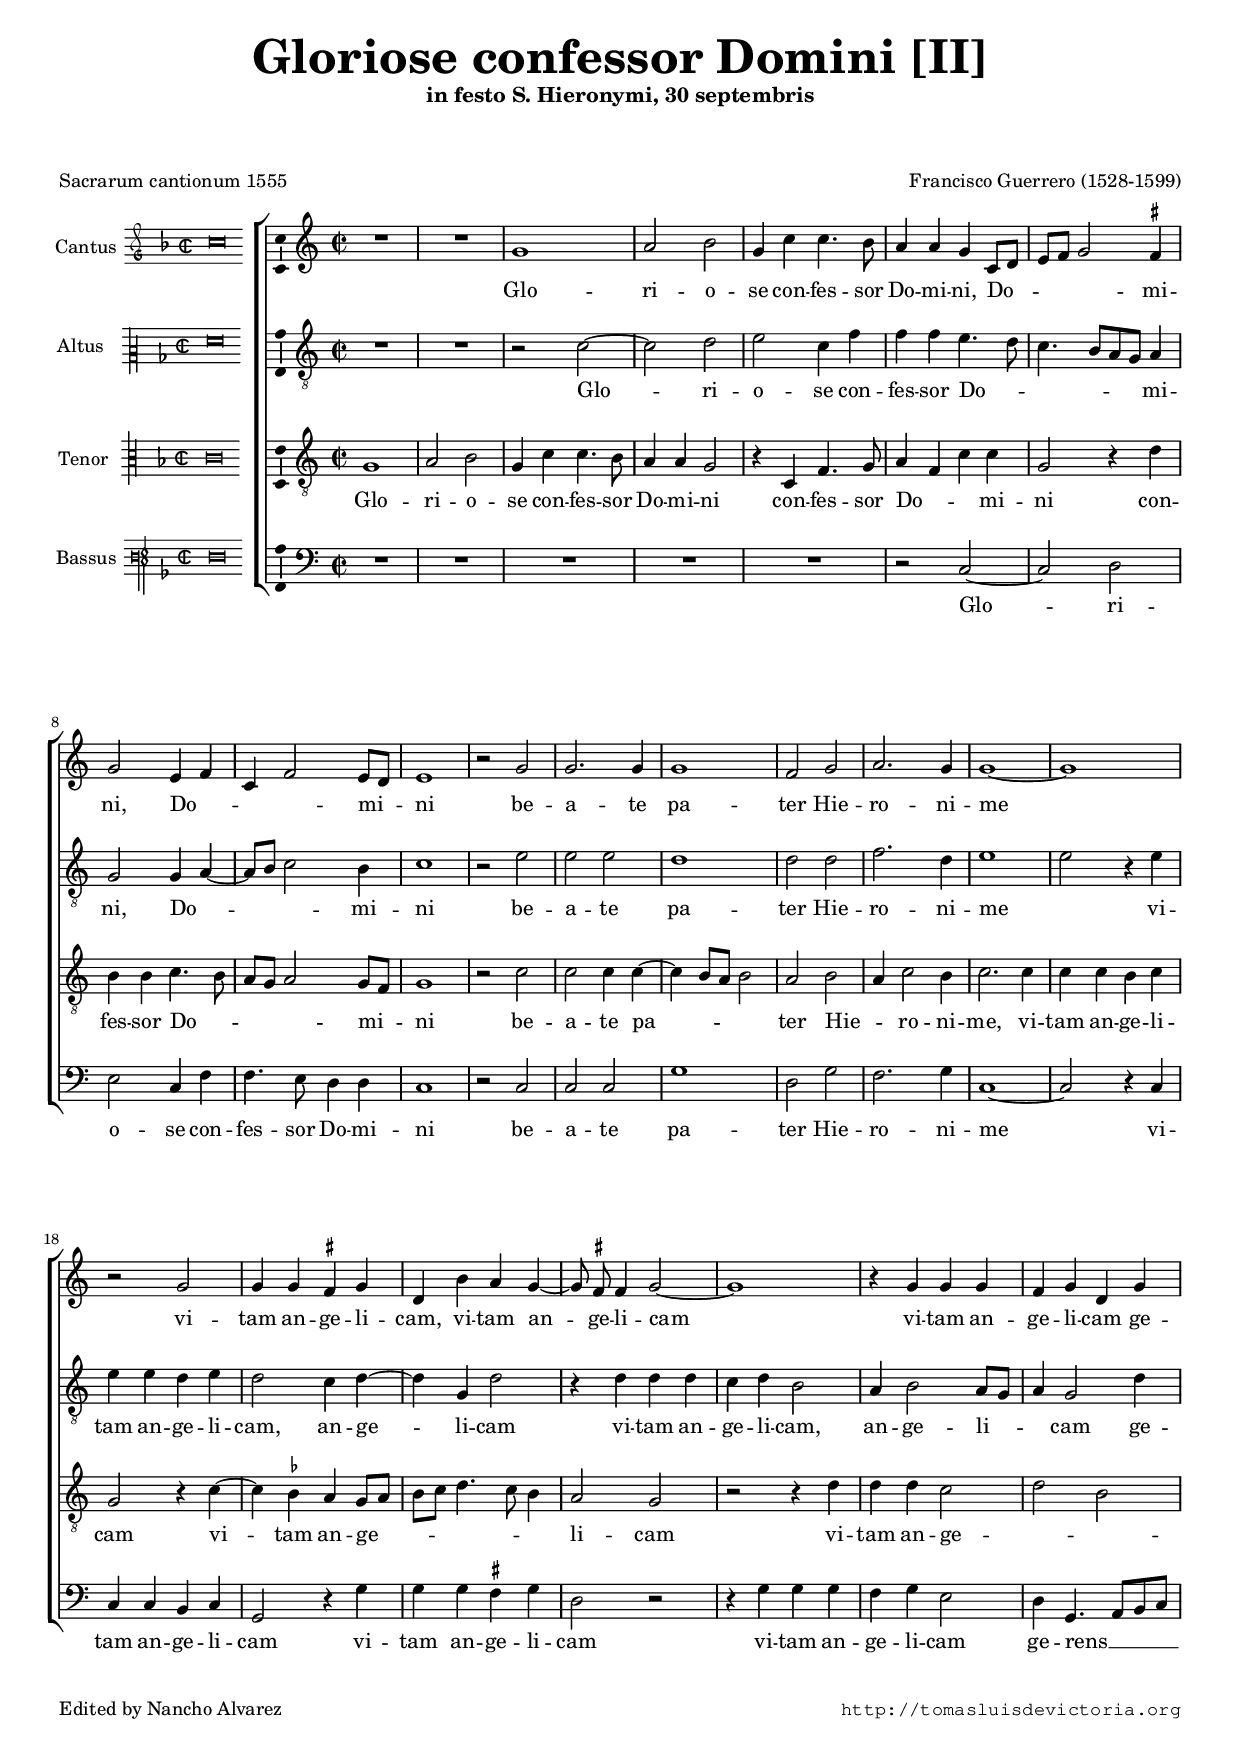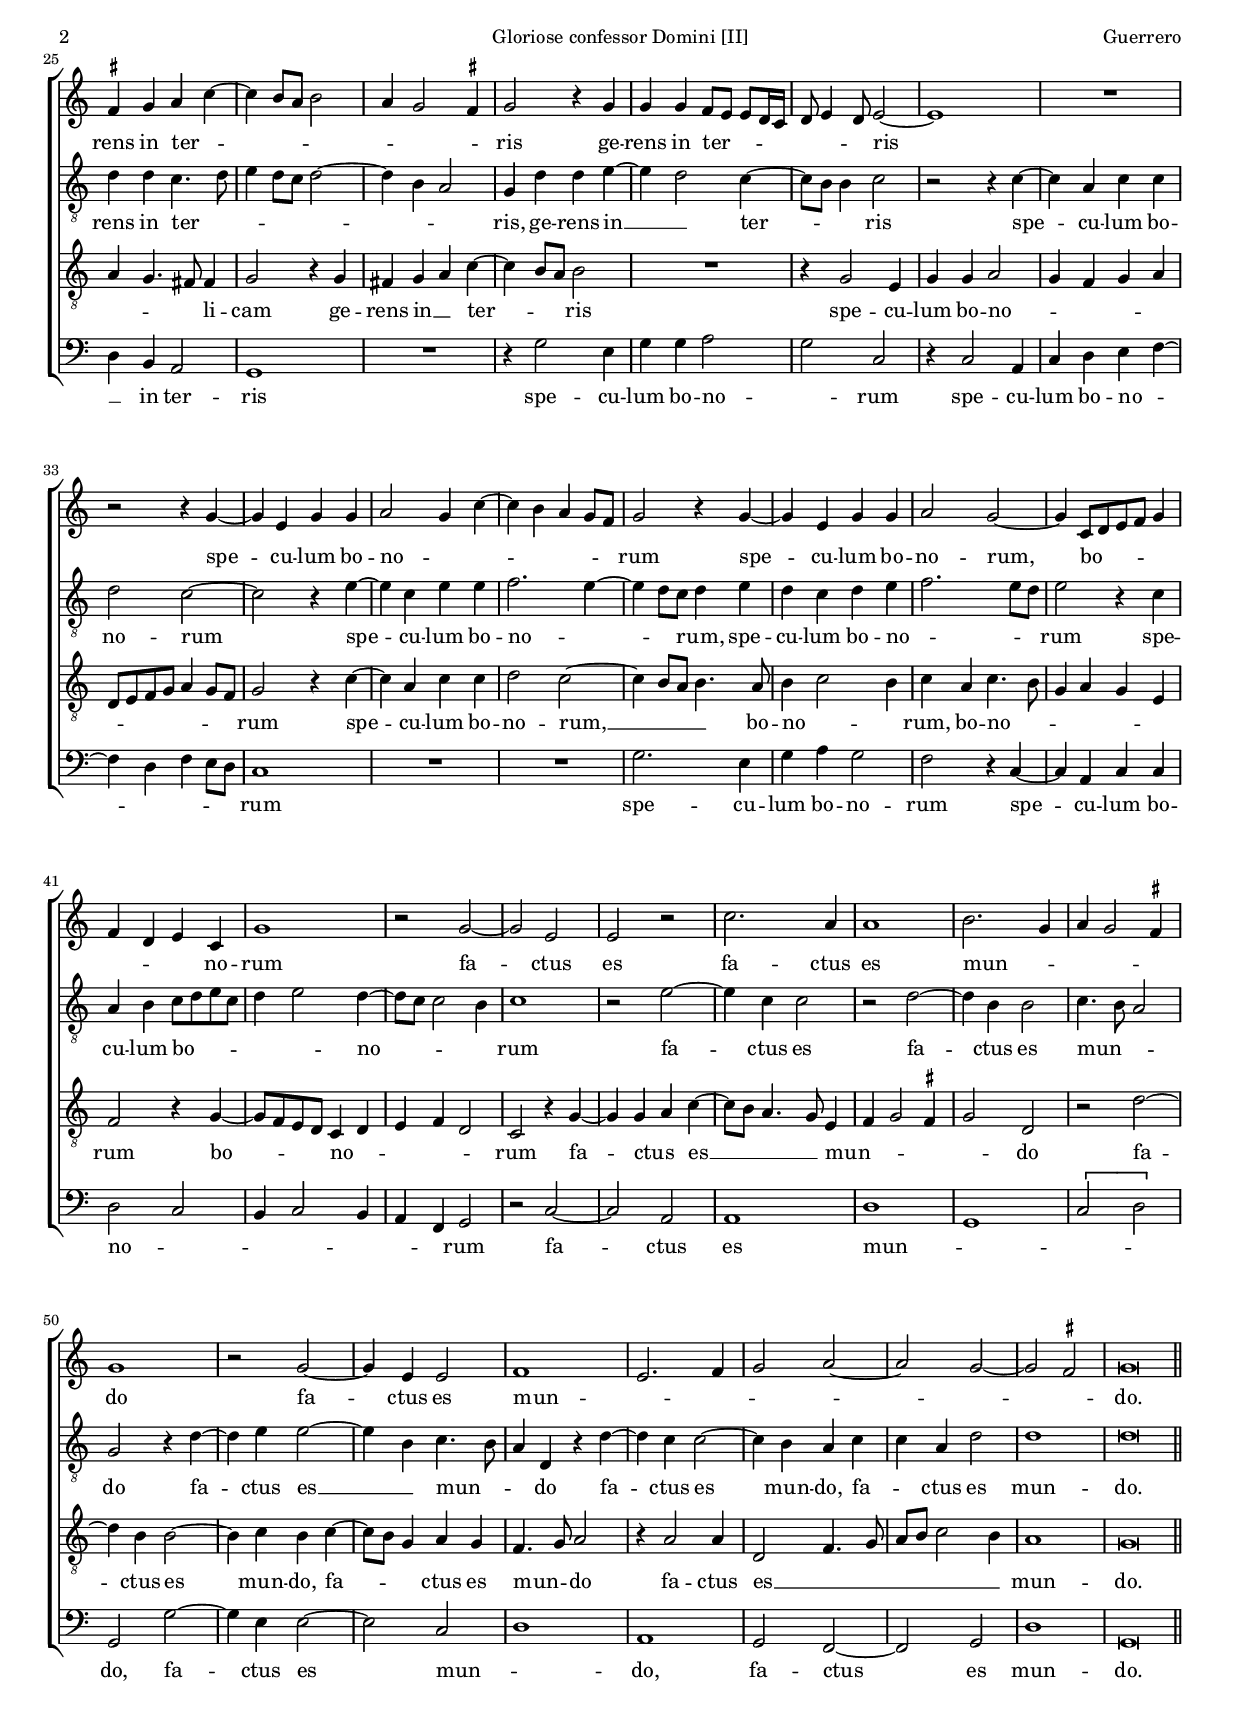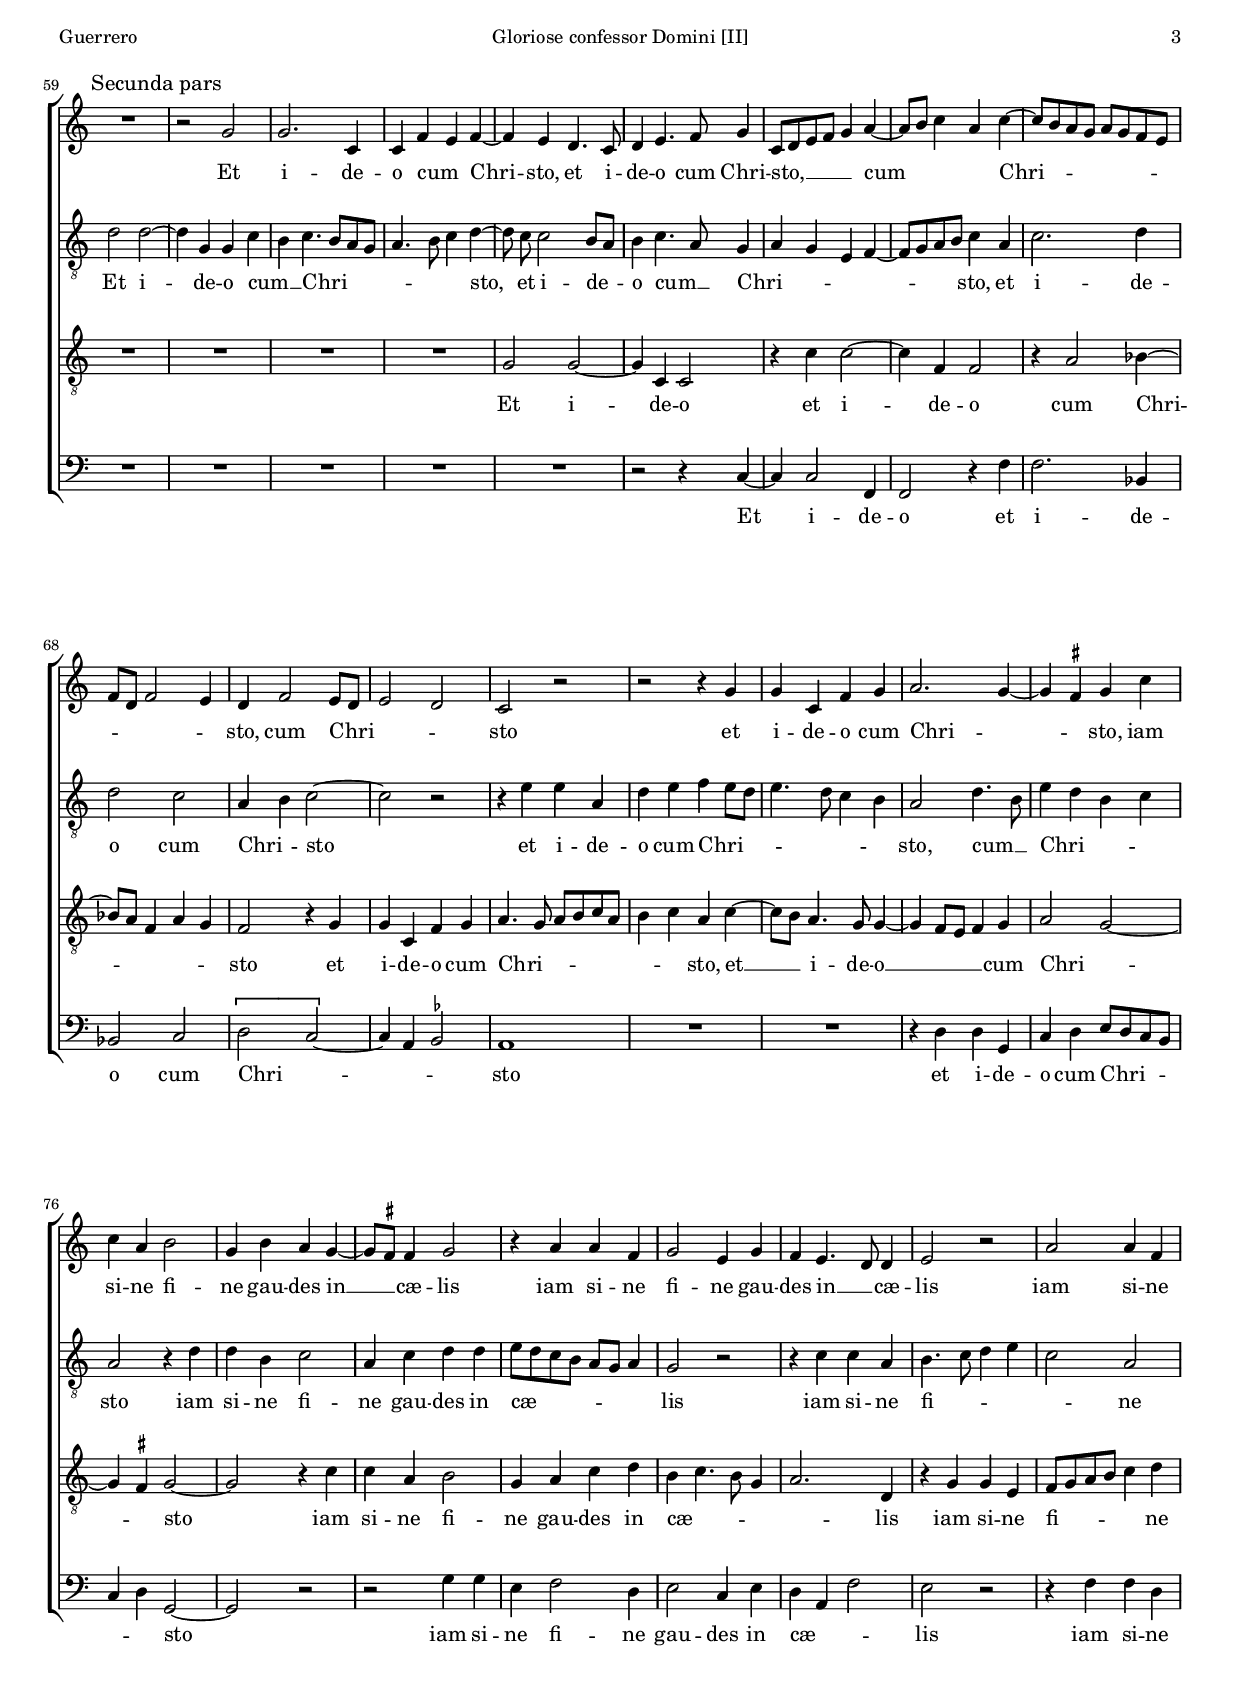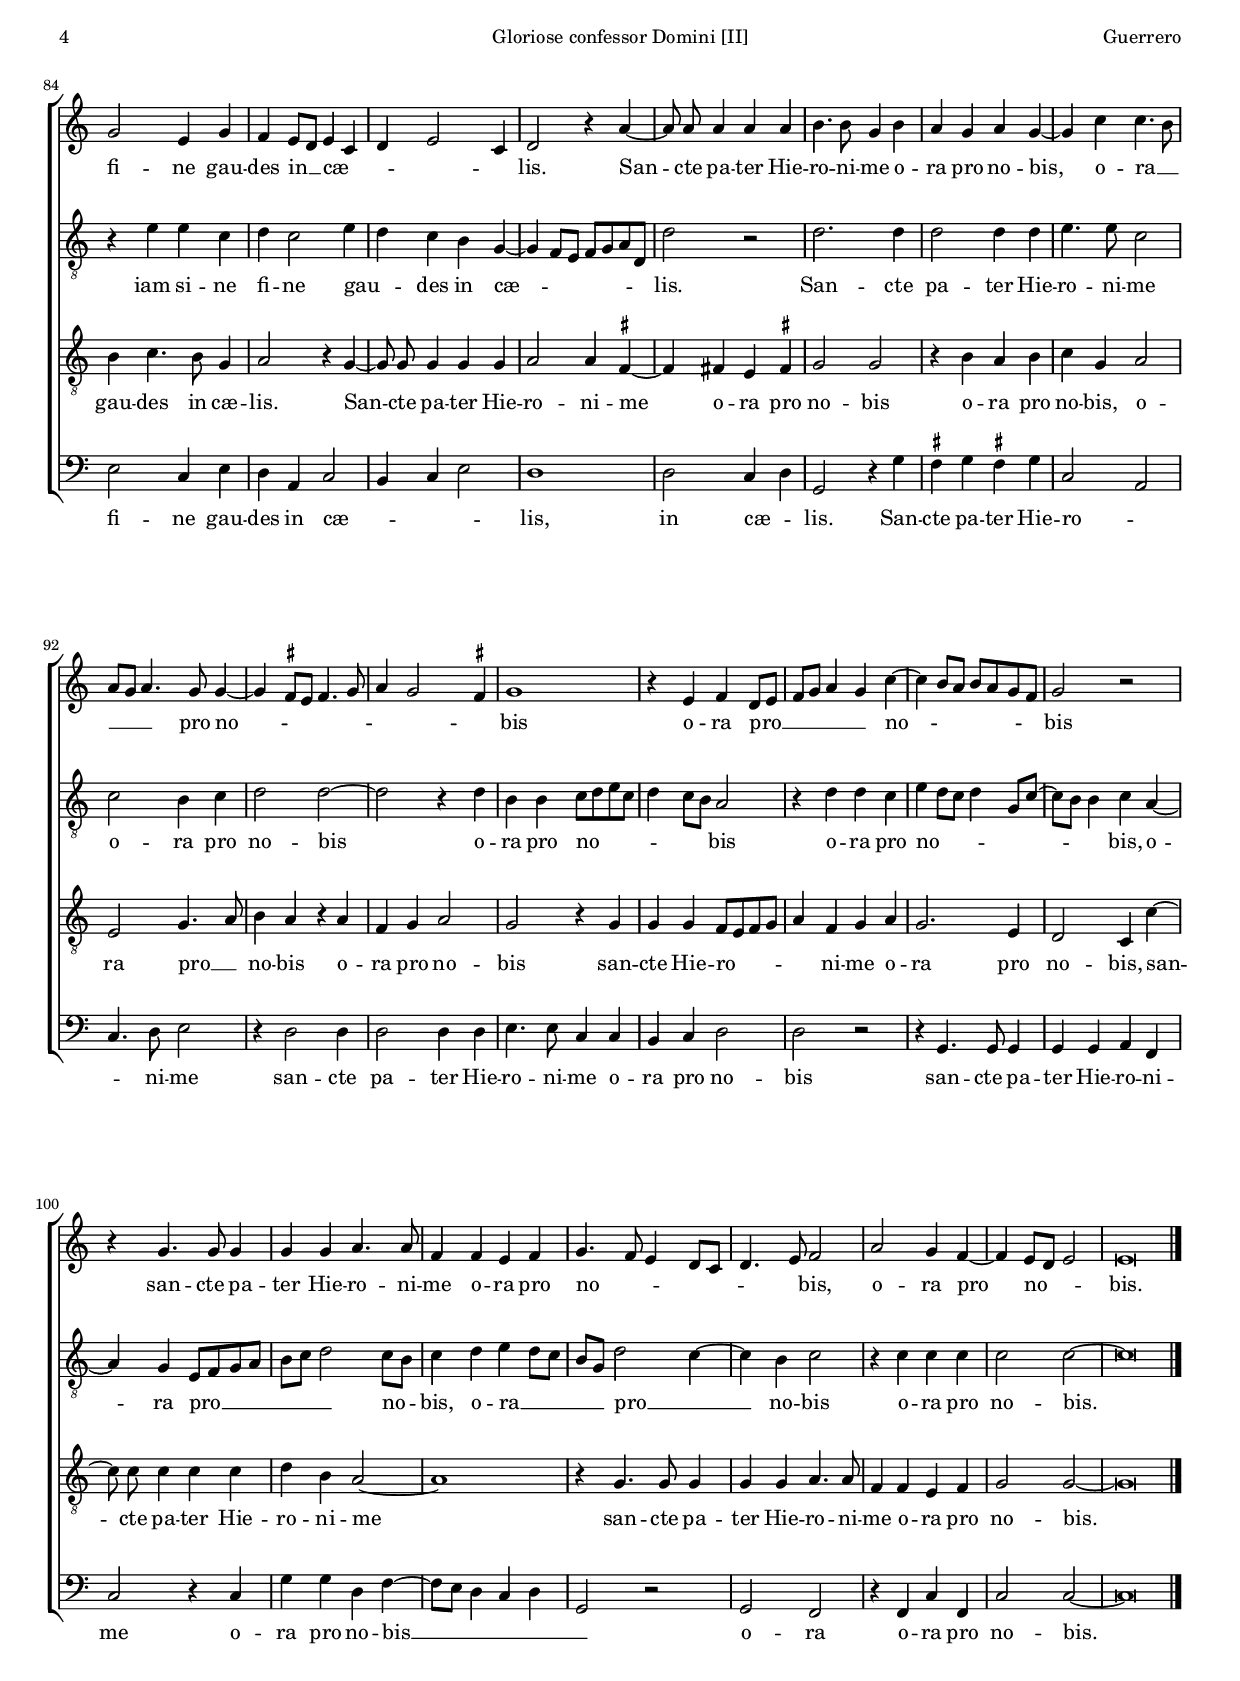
\version "2.18.0"

#(set-default-paper-size "a4")
#(set-global-staff-size 16.3)
#(ly:set-option 'point-and-click #f)
%mobile -s15.5 -i3.2

italicas=\override LyricText.font-shape = #'italic
rectas=\override LyricText.font-shape = #'upright
ss=\once \set suggestAccidentals = ##t
incipitwidth = 20
mt=#(define-music-function (parser location offset) (number?) ; move lyric text
      #{ \once \override LyricText.X-offset = -$offset #})

htitle="Gloriose confessor Domini [II]"
hcomposer="Guerrero"

\header {
	title=\markup{\fontsize #4 "Gloriose confessor Domini [II]"} %es casi igual al otro Gloriose confessor
	subtitle="in festo S. Hieronymi, 30 septembris"
	subsubtitle=\markup{\null \vspace #2 }
	composer="Francisco Guerrero (1528-1599)"
        pdfauthor=\composer
	%opus="(-)"
	poet="Sacrarum cantionum 1555"
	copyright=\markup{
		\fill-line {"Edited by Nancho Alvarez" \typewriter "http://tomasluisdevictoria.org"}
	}
%	tagline=""
}


global={\key f \major \time 2/2  \skip 1*58 \bar "||" \break
					\skip 1*49 \bar "|."
}

cantus={
	R1*4/4 |
	R1*4/4 |
	c''1 |
	d''2 e'' |
%5
	c''4 f'' f''4. e''8 |
	d''4 d'' c'' f'8 g' |
	a' bes' c''2 \ss b'4 |
	c''2 a'4 bes' |
	f' bes'2 a'8 g' |
%10
	a'1 |
	r2 c'' |
	c''2. c''4 |
	c''1 |
	bes'2 c'' |
%15
	d''2. c''4 |
	c''1 ~ |
	c'' |
	r2 c'' |
	c''4 c'' \ss b' c'' |
%20
	g' e'' d'' c'' ~ |
	c''8 \noBeam \ss b' b'4 c''2 ~ |
	c''1 |
	r4 c'' c'' c'' |
	bes' c'' g' c'' |
%25
	\ss b' c'' d'' f'' ~ |
	f'' e''8 d'' e''2 |
	d''4 c''2 \ss b'4 |
	c''2 r4 c'' |
	c'' c''  bes'8[ a']  a'[ g'16 f'] |
%30
	g'8 a'4 g'8 a'2 ~ |
	a'1 |
	R1*4/4 |
	r2 r4 c'' ~ |
	c'' a' c'' c'' |
%35
	d''2 c''4 f'' ~ |
	f'' e'' d'' c''8 bes' |
	c''2 r4 c'' ~ |
	c'' a' c'' c'' |
	d''2 c'' ~ |
%40
	c''4  f'8[ g' a' bes'] c''4 |
	bes' g' a' f' |
	c''1 |
	r2 c'' ~ |
	c'' a' |
%45
	a' r |
	f''2. d''4 |
	d''1 |
	e''2. c''4 |
	d'' c''2 \ss b'4 |
%50
	c''1 |
	r2 c'' ~ |
	c''4 a' a'2 |
	bes'1 |
	a'2. bes'4 |
%55
	c''2 d'' ~ |
	d'' c'' ~ |
	c'' \ss b' |
	c''\breve*1/2 |
	\once \override TextScript.padding = #1.5
	\once \override TextScript.X-offset = #-2
	s4*0^\markup{\large "Secunda pars"}
	R1*4/4
%60
	r2 c'' |
	c''2. f'4 |
	f' bes' a' bes' ~ |                                                       
	bes' a' g'4. f'8 |
	g'4 a'4. bes'8 c''4 |
%65
	f'8 g' a' bes' c''4 d'' ~ |
	d''8 e'' f''4 d'' f'' ~ |
	f''8 e'' d'' c'' d'' c'' bes' a' |
	bes' g' bes'2 a'4 |
	g' bes'2 a'8 g' |
%70
	a'2 g' |
	f' r |
	r r4 c'' |
	c'' f' bes' c'' |
	d''2. c''4 ~ |
%75
	c'' \ss b' c'' f'' |
	f'' d'' e''2 |
	c''4 e'' d'' c'' ~ |
	c''8 \ss b' b'4 c''2 |
	r4 d'' d'' bes' |
%80
	c''2 a'4 c'' |
	bes' a'4. g'8 g'4 |
	a'2 r |
	d'' d''4 bes' |
	c''2 a'4 c'' |
%85
	bes' a'8 g' a'4 f' |
	g' a'2 f'4 |
	g'2 r4 d'' ~ |
	\set Staff.autoBeaming = ##f
	d''8 d'' d''4 d'' d'' |
	\set Staff.autoBeaming = ##t
	e''4. e''8 c''4 e'' |
%90
	d'' c'' d'' c'' ~ |
	c'' f'' f''4. e''8 |
	d'' c'' d''4. c''8 c''4 ~ |
	c'' \ss b'8 a' b'4. c''8 | % musica ficta
	d''4 c''2 \ss b'4 |
%95
	c''1 |
	r4 a' bes' g'8 a' |
	bes' c'' d''4 c'' f'' ~ |
	f'' e''8 d'' e'' d'' c'' bes' |
	c''2 r |
%100
	r4 c''4. c''8 c''4 |
	c'' c'' d''4. d''8 |
	bes'4 bes' a' bes' |
	c''4. bes'8 a'4 g'8 f' |
	g'4. a'8 bes'2 |
%105
	d'' c''4 bes' ~ |
	bes' a'8 g' a'2 |
	a'\breve*1/2
}

altus={
	R1*4/4 |
	R1*4/4 |
	r2 f' ~ |
	f' g' |
%5
	a' f'4 bes' |
	bes' bes' a'4. g'8 |
	f'4.  e'8[ d' c'] d'4 |
	c'2 c'4 d' ~ |
	d'8 e' f'2 e'4 |
%10
	f'1 |
	r2 a' |
	a' a' |
	g'1 |
	g'2 g' |
%15
	bes'2. g'4 |
	a'1 |
	a'2 r4 a' |
	a' a' g' a' |
	g'2 f'4 g' ~ |
%20
	g' c' g'2 |
	r4 g' g' g' |
	f' g' e'2 |
	d'4 e'2 d'8 c' |
	d'4 c'2 g'4 |
%25
	g' g' f'4. g'8 |
	a'4 g'8 f' g'2 ~ |
	g'4 e' d'2 |
	c'4 g' g' a' ~ |
	a' g'2 f'4 ~ |
%30
	f'8 e' e'4 f'2 |
	r r4 f' ~ |
	f' d' f' f' |
	g'2 f' ~ |
	f' r4 a' ~ |
%35
	a' f' a' a' |
	bes'2. a'4 ~ |
	a' g'8 f' g'4 a' |
	g' f' g' a' |
	bes'2. a'8 g' |
%40
	a'2 r4 f' |
	d' e' f'8 g' a' f' |
	g'4 a'2 g'4 ~ |
	g'8 f' f'2 e'4 |
	f'1 |
%45
	r2 a' ~ |
	a'4 f' f'2 |
	r g' ~ |
	g'4 e' e'2 |
	f'4. e'8 d'2 |
%50
	c' r4 g' ~ |
	g' a' a'2 ~ |
	a'4 e' f'4. e'8 |
	d'4 g r g' ~ |
	g' f' f'2 ~ |
%55
	f'4 e' d' f' |
	f' d' g'2 |
	g'1 |
	g'\breve*1/2 |
	g'2 g' ~ |
%60
	g'4 c' c' f' |
	e' f'4. e'8 d' c' |
	d'4. e'8 f'4 g' ~ |
	\set Staff.autoBeaming = ##f
	g'8 f' f'2  e'8[ d'] |
	\set Staff.autoBeaming = ##t
	e'4 f'4. d'8 c'4 |
%65
	d' c' a bes ~ |
	bes8 c' d' e' f'4 d' |
	f'2. g'4 |
	g'2 f' |
	d'4 e' f'2 ~ |
%70
	f' r |
	r4 a' a' d' |
	g' a' bes' a'8 g' |
	a'4. g'8 f'4 e' |
	d'2 g'4. e'8 |
%75
	a'4 g' e' f' |
	d'2 r4 g' |
	g' e' f'2 |
	d'4 f' g' g' |
	a'8 g' f' e' d' c' d'4 |
%80
	c'2 r |
	r4 f' f' d' |
	e'4. f'8 g'4 a' |
	f'2 d' |
	r4 a' a' f' |
%85
	g' f'2 a'4 |
	g' f' e' c' ~ |
	c' bes8 a bes c' d' g |
	g'2 r |
	g'2. g'4 |
%90
	g'2 g'4 g' |
	a'4. a'8 f'2 |
	f' e'4 f' |
	g'2 g' ~ |
	g' r4 g' |
%95
	e' e' f'8 g' a' f' |
	g'4 f'8 e' d'2 |
	r4 g' g' f' |
	a' g'8 f' g'4 c'8 f' ~ |
	f' e' e'4 f' d' ~ |
%100
	d' c' a8 bes c' d' |
	e' f' g'2 f'8 e' |
	f'4 g' a' g'8 f' |
	e' c' g'2 f'4 ~ |
	f' e' f'2 |
%105
	r4 f' f' f' |
	f'2 f' ~ |
	f'\breve*1/2
}

tenor={
	c'1 |
	d'2 e' |
	c'4 f' f'4. e'8 |
	d'4 d' c'2 |
%5
	r4 f bes4. c'8 |
	d'4 bes f' f' |
	c'2 r4 g' |
	e' e' f'4. e'8 |
	d' c' d'2 c'8 bes |
%10
	c'1 |
	r2 f' |
	f' f'4 f' ~ |
	f' e'8 d' e'2 |
	d' e' |
%15
	d'4 f'2 e'4 |
	f'2. f'4 |
	f' f' e' f' |
	c'2 r4 f' ~ |
	f' \ss ees' d' c'8 d' |
%20
	e' f' g'4. f'8 e'4 |
	d'2 c' |
	r r4 g' |
	g' g' f'2 |
	g' e' |
%25
	d'4 c'4. b8 b4 |
	c'2 r4 c' |
	b c' d' f' ~ |
	f' e'8 d' e'2 |
	R1*4/4 |
%30
	r4 c'2 a4 |
	c' c' d'2 |
	c'4 bes c' d' |
	g8 a bes c' d'4 c'8 bes |
	c'2 r4 f' ~ |
%35
	f' d' f' f' |
	g'2 f' ~ |
	f'4 e'8 d' e'4. d'8 |
	e'4 f'2 e'4 |
	f' d' f'4. e'8 |
%40
	c'4 d' c' a |
	bes2 r4 c' ~ |
	c'8 bes a g f4 g |
	a bes g2 |
	f r4 c' ~ |
%45
	c' c' d' f' ~ |
	f'8 e' d'4. c'8 a4 |
	bes c'2 \ss b4 |
	c'2 g |
	r g' ~ |
%50
	g'4 e' e'2 ~ |
	e'4 f' e' f' ~ |
	f'8 e' c'4 d' c' |
	bes4. c'8 d'2 |
	r4 d'2 d'4 |
%55
	g2 bes4. c'8 |
	d' e' f'2 e'4 |
	d'1 |
	c'\breve*1/2 |
	R1*4/4 |
%60
	R1*4/4 |
	R1*4/4 |
	R1*4/4 |
	c'2 c' ~ |
	c'4 f f2 |
%65
	r4 f' f'2 ~ |
	f'4 bes bes2 |
	r4 d'2 ees'4 ~ |
	ees'8 d' bes4 d' c' |
	bes2 r4 c' |
%70
	c' f bes c' |
	d'4. c'8 d' e' f' d' |
	e'4 f' d' f' ~ |
	f'8 e' d'4. c'8 c'4 ~ |
	c' bes8 a bes4 c' |
%75
	d'2 c' ~ |
	c'4 \ss b c'2 ~ |
	c' r4 f' |
	f' d' e'2 |
	c'4 d' f' g' |
%80
	e' f'4. e'8 c'4 |
	d'2. g4 |
	r c' c' a |
	bes8 c' d' e' f'4 g' |
	e' f'4. e'8 c'4 |
%85
	d'2 r4 c' ~ |
	\set Staff.autoBeaming = ##f
	c'8 c' c'4 c' c' |
	\set Staff.autoBeaming = ##t
	d'2 d'4 \ss b ~ |
	b b a \ss b! |
	c'2 c' |
%90
	r4 e' d' e' |
	f' c' d'2 |
	a c'4. d'8 |
	e'4 d' r d' |
	bes c' d'2 |
%95
	c' r4 c' |
	c' c' bes8 a bes c' |
	d'4 bes c' d' |
	c'2. a4 |
	g2 f4 f' ~ |
%100
	\set Staff.autoBeaming = ##f
	f'8 f' f'4 f' f' |
	\set Staff.autoBeaming = ##t
	g' e' d'2 ~ |
	d'1 |
	r4 c'4. c'8 c'4 |
	c' c' d'4. d'8 |
%105
	bes4 bes a bes |
	c'2 c' ~ |
	c'\breve*1/2
}

bassus={
	R1*4/4 |
	R1*4/4 |
	R1*4/4 |
	R1*4/4 |
%5
	R1*4/4 |
	r2 f ~ |
	f g |
	a f4 bes |
	bes4. a8 g4 g |
%10
	f1 |
	r2 f |
	f f |
	c'1 |
	g2 c' |
%15
	bes2. c'4 |
	f1 ~ |
	f2 r4 f |
	f f e f |
	c2 r4 c' |
%20
	c' c' \ss b c' |
	g2 r |
	r4 c' c' c' |
	bes c' a2 |
	g4 c4. d8 e f |
%25
	g4 e d2 |
	c1 |
	R1*4/4 |
	r4 c'2 a4 |
	c' c' d'2 |
%30
	c' f |
	r4 f2 d4 |
	f g a bes ~ |
	bes g bes a8 g |
	f1 |
%35
	R1*4/4 |
	R1*4/4 |
	c'2. a4 |
	c' d' c'2 |
	bes r4 f ~ |
%40
	f d f f |
	g2 f |
	e4 f2 e4 |
	d bes, c2 |
	r f ~ |
%45
	f d |
	d1 |
	g |
	c |
	\[f2 g\] |
%50
	c c' ~ |
	c'4 a a2 ~ |
	a f |
	g1 |
	d |
%55
	c2 bes, ~ |
	bes, c |
	g1 |
	c\breve*1/2 |
	R1*4/4 |
%60
	R1*4/4 |
	R1*4/4 |
	R1*4/4 |
	R1*4/4 |
	r2 r4 f ~ |
%65
	f f2 bes,4 |
	bes,2 r4 bes |
	bes2. ees4 |
	ees2 f |
	\[g f ~ \] |
%70
	f4 d \ss ees2 |
	d1 |
	R1*4/4 |
	R1*4/4 |
	r4 g g c |
%75
	f g a8 g f e |
	f4 g c2 ~ |
	c r |
	r c'4 c' |
	a bes2 g4 |
%80
	a2 f4 a |
	g d bes2 |
	a r |
	r4 bes bes g |
	a2 f4 a |
%85
	g d f2 |
	e4 f a2 |
	g1 |
	g2 f4 g |
	c2 r4 c' |
%90
	\ss b c' \ss b! c' |
	f2 d |
	f4. g8 a2 |
	r4 g2 g4 |
	g2 g4 g |
%95
	a4. a8 f4 f |
	e f g2 |
	g r |
	r4 c4. c8 c4 |
	c c d bes, |
%100
	f2 r4 f |
	c' c' g bes ~ |
	bes8 a g4 f g |
	c2 r |
	c bes, |
%105
	r4 bes, f bes, |
	f2 f ~ |
	f\breve*1/2
}

textocantus=\lyricmode{
Glo -- ri -- o -- se con -- fes -- sor Do -- mi -- ni,
Do -- _ _ _ _ mi -- ni,
Do -- _ _ _ mi -- _ ni
be -- a -- te pa -- ter Hie -- ro -- ni -- me _
vi -- tam an -- ge -- li -- cam,
vi -- tam an -- _ ge -- li -- cam _
vi -- tam an -- ge -- li -- cam ge -- rens in ter -- _ _ _ _ _ _ _ _ ris
ge -- rens in ter -- _ _ _ _ _ _ _ ris _
spe -- _ cu -- lum bo -- no -- _ _ _ _ _ _ _ rum
spe -- _ cu -- lum bo -- no -- rum, _
bo -- _ _ _ _ _ _ _ no -- rum
fa -- _ ctus es
fa -- ctus es mun -- _ _ _ _ do
fa -- _ ctus es mun -- _ _ _ _ _ _ _ _ do.
Et i -- de -- o cum _ Chri -- _ sto,
et i -- de -- o cum Chri -- sto, __ _ _ _ _ 
cum _ _ _ _ Chri -- _ _ _ _ _ _ _ _ _ _ _ _ sto,
cum Chri -- _ _ _ sto
et i -- de -- o cum Chri -- _ _ _ sto,
iam si -- ne fi -- ne gau -- des in __ _ _ cæ -- lis
iam si -- ne fi -- ne gau -- des in __ _ cæ -- lis
iam si -- ne fi -- ne gau -- des in __ _ cæ -- _ _ _ _ lis.
San -- _ cte pa -- ter Hie -- ro -- ni -- me o -- ra pro no -- bis, _ 
o -- ra __ _ _ _ _ pro no -- _ _ _ _ _ _ _ _ bis
o -- ra pro __ _ _ _ _ _ no -- _ _ _ _ _ _ _ bis
san -- \mt #1.5 cte \mt #0.2 pa -- ter Hie -- ro -- ni -- me o -- ra pro no -- _ _ _ _ _ _ bis,
o -- ra pro _ no -- _ _ bis.
}

textoaltus=\lyricmode{
Glo -- _ ri -- o -- se con -- fes -- sor Do -- _ _ _ _ _ mi -- ni,
Do -- _ _ _ _ mi -- ni
be -- a -- te pa -- ter Hie -- ro -- ni -- me _
vi -- tam an -- ge -- li -- cam,
an -- ge -- _ li -- cam
vi -- tam an -- ge -- li -- cam,
an -- ge -- li -- _ _ cam ge -- rens in ter -- _ _ _ _ _ _ _ _ ris,
ge -- rens in __ _ _ ter -- _ _ _ ris
spe -- _ cu -- lum bo -- no -- rum _
spe -- _ cu -- lum bo -- no -- _ _ _ _ rum,
spe -- cu -- lum bo -- no -- _ _ _ rum
spe -- cu -- lum bo -- _ _ _ _ _ no -- _ _ _ _ rum
fa -- _ ctus es
fa -- _ ctus es mun -- _ _ do
fa -- _ ctus es __ _ _ mun -- _ _ do
fa -- _ ctus es _ mun -- do,
fa -- _ ctus es mun -- do.
Et i -- _ de -- o cum __ _ Chri -- _ _ _ _ _ _ sto, _
et i -- de -- _ o cum __ _ Chri -- _ _ _ _ _ _ _ _ sto,
et i -- de -- o cum Chri -- _ sto _
et i -- de -- o cum Chri -- _ _ _ _ _ _ sto,
cum __ _ Chri -- _ _ _ sto
iam si -- ne fi -- ne gau -- des in cæ -- _ _ _ _ _ _ lis
iam si -- ne fi -- _ _ _ _ ne
iam si -- ne fi -- ne gau -- _ des in cæ -- _ _ _ _ _ _ _ lis.
San -- cte pa -- ter Hie -- ro -- ni -- me
o -- ra pro no -- bis _
o -- ra pro no -- _ _ _ _ _ _ bis
o -- ra pro no -- _ _ _ _ _ _ _ _ bis,
o -- _ ra pro __ _ _ _ _ _ _ no -- _ bis,
o -- ra __ _ _ _ _ pro __ _ _ no -- bis
o -- ra pro no -- bis. _
}

textotenor=\lyricmode{
Glo -- ri -- o -- se con -- fes -- sor Do -- mi -- ni
con -- fes -- sor Do -- _ _ mi -- ni
con -- fes -- sor Do -- _ _ _ _ mi -- _ ni
be -- a -- te pa -- _ _ _ _ ter Hie -- _ ro -- ni -- me,
vi -- tam an -- ge -- li -- cam
vi -- _ tam an -- ge -- _ _ _ _ _ _ li -- cam
vi -- tam an -- ge -- _ _ _ _ _ li -- cam
ge -- rens in __ _ ter -- _ _ _ ris
spe -- cu -- lum bo -- no -- _ _ _ _ _ _ _ _ _ _ _ rum
spe -- _ cu -- lum bo -- no -- rum, __ _ _ _ _ 
bo -- no -- _ _ rum,
bo -- no -- _ _ _ _ _ rum
bo -- _ _ _ _ no -- _ _ _ _ rum
fa -- _ ctus _ es __ _ _ _ _ mun -- _ _ _ _ do
fa -- _ ctus es _ mun -- do,
fa -- _ _ _ ctus es mun -- _ do
fa -- ctus es __ _ _ _ _ _ _ mun -- do.
Et i -- _ de -- o
et i -- _ de -- o
cum Chri -- _ _ _ _ _ sto
et i -- de -- o cum Chri -- _ _ _ _ _ _ _ sto,
et __ _ _ i -- de -- o __ _ _ _ _ cum Chri -- _ _ _ sto _
iam si -- ne fi -- ne gau -- des in cæ -- _ _ _ _ lis
iam si -- ne fi -- _ _ _ _ ne gau -- des in cæ -- lis.
San -- _ cte pa -- ter Hie -- ro -- ni -- me _ o -- ra pro no -- bis
o -- ra pro no -- bis,
o -- ra pro __ _ no -- bis
o -- ra pro no -- bis
san -- cte Hie -- ro -- _ _ _ _ ni -- me o -- ra pro no -- bis,
san -- _ cte pa -- ter Hie -- ro -- ni -- me _
san -- cte pa -- ter Hie -- ro -- ni -- me o -- ra pro no -- bis. _
}

textobassus=\lyricmode{
Glo -- _ ri -- o -- se con -- fes -- sor Do -- mi -- ni
be -- a -- te pa -- ter Hie -- ro -- ni -- me _
vi -- tam an -- ge -- li -- cam
vi -- tam an -- ge -- li -- cam
vi -- tam an -- ge -- li -- cam
ge -- rens __ _ _ _ _ in ter -- ris
spe -- cu -- lum bo -- no -- _ rum
spe -- cu -- lum bo -- no -- _ _ _ _ _ _ rum
spe -- cu -- lum bo -- no -- rum
spe -- _ cu -- lum bo -- no -- _ _ _ _ _ _ rum
fa -- _ ctus es mun -- _ _ _ do,
fa -- _ ctus es _ mun -- _ do,
fa -- ctus _ es mun -- do.
Et _ i -- de -- o
et i -- de -- o cum Chri -- _ _ _ _ sto
et i -- de -- o cum Chri -- _ _ _ _ _ sto _
iam si -- ne fi -- ne gau -- des in cæ -- _ _ lis
iam si -- ne fi -- ne gau -- des in cæ -- _ _ _ lis,
in cæ -- _ lis.
San -- cte pa -- ter Hie -- ro -- _ _ ni -- me
san -- cte pa -- ter Hie -- ro -- ni -- me
o -- ra pro no -- bis
san -- \mt #1.5 cte \mt #0.2 pa -- ter Hie -- ro -- ni -- me
o -- ra pro no -- bis __ _ _ _ _ _ _ 
o -- ra
o -- ra pro no -- bis. _
}

incipitcantus=\markup{
	\score{
		{ 
		\set Staff.instrumentName="Cantus "
		\override NoteHead.style = #'neomensural
		\override Rest.style = #'neomensural
		\override Staff.TimeSignature.style = #'neomensural
		\cadenzaOn 
		\clef "petrucci-g"
		\key f \major
		\time 2/2
		c''\breve
		} 
	\layout {
		\context {\Voice
			\remove Ligature_bracket_engraver
			\consists Mensural_ligature_engraver
		}
		line-width=\incipitwidth
		indent = 0
	}
	}
}


incipitaltus=\markup{
	\score{
		{ 
		\set Staff.instrumentName="Altus   "
		\override NoteHead.style = #'neomensural 
		\override Rest.style = #'neomensural
		\override Staff.TimeSignature.style = #'neomensural
		\cadenzaOn 
		\clef "petrucci-c2"
		\key f \major
		\time 2/2
		f'\breve
		} 
	\layout {
		\context {\Voice
			\remove Ligature_bracket_engraver
			\consists Mensural_ligature_engraver
		}
		line-width=\incipitwidth
		indent = 0
	}
	}
}


incipittenor=\markup{
	\score{
		{ 
		\set Staff.instrumentName="Tenor  "
		\override NoteHead.style = #'neomensural 
		\override Rest.style = #'neomensural
		\override Staff.TimeSignature.style = #'neomensural
		\cadenzaOn 
		\clef "petrucci-c3"
		\key f \major
		\time 2/2
		c'\breve
		} 
	\layout {
		\context {\Voice
			\remove Ligature_bracket_engraver
			\consists Mensural_ligature_engraver
		}
		line-width=\incipitwidth
		indent=0
	}
	}
}


incipitbassus=\markup{
	\score{
		{ 
		\set Staff.instrumentName="Bassus "
		\override NoteHead.style = #'neomensural 
		\override Rest.style = #'neomensural
		\override Staff.TimeSignature.style = #'neomensural
		\cadenzaOn 
		\clef "petrucci-f3"
		\key f \major
		\time 2/2
		f\breve
		} 
	\layout {
		\context {\Voice
			\remove Ligature_bracket_engraver
			\consists Mensural_ligature_engraver
		}
		line-width=\incipitwidth
		indent = 0
	}
	}
}





\score {\transpose c' g{
\new ChoirStaff<<

	\new Staff <<\global
	\new Voice="v1" {
		\set Staff.instrumentName=\incipitcantus
		\clef "treble"
		\cantus }
	\new Lyrics \lyricsto "v1" {\textocantus }
	>>

	
	\new Staff << \global
	\new Voice="v2" {
		\set Staff.instrumentName=\incipitaltus
		\clef "G_8" 
		\altus}
	\new Lyrics \lyricsto "v2" {\textoaltus }
	>>

	
	\new Staff <<\global
	\new Voice="v3" {
		\set Staff.instrumentName=\incipittenor
		\clef "G_8"
		\tenor }
	\new Lyrics \lyricsto "v3" {\textotenor }
	>>
	

	\new Staff <<\global
	\new Voice="v4" {
		\set Staff.instrumentName=\incipitbassus
		\clef "bass" 
		\bassus }
	\new Lyrics \lyricsto "v4" {\textobassus }
	>>
	
>>

	}%transpose

\layout{ 
	\context {\Lyrics 
		\override VerticalAxisGroup.staff-affinity = #UP
		\override VerticalAxisGroup.nonstaff-relatedstaff-spacing =
			#'((basic-distance . 0) (minimum-distance . 0) (padding . 1))
		\override LyricText.font-size = #1.2
		\override LyricHyphen.minimum-distance = #0.5
	}
	\context {\Score 
		tempoHideNote = ##t
		\override BarNumber.padding = #2 
	}
	\context {\Voice 
		melismaBusyProperties = #'()
		%autoBeaming = ##f
	}
	\context {\Staff 
                %\RemoveEmptyStaves
                %\override VerticalAxisGroup.remove-first = ##t
		\override VerticalAxisGroup.staff-staff-spacing =
			#'((basic-distance . 11) (minimum-distance . 0) (padding . 1))
		\consists Ambitus_engraver 
		\override LigatureBracket.padding = #1
	}
}

%\midi { \mtempo }

}


\paper{
	evenHeaderMarkup=\markup  \fill-line { \fromproperty #'page:page-number-string \htitle \hcomposer }
	oddHeaderMarkup= \markup  \fill-line { \on-the-fly #not-first-page \hcomposer \on-the-fly #not-first-page \htitle \on-the-fly #not-first-page \fromproperty #'page:page-number-string }
	%system-count=20
	%page-count = 8
	ragged-last-bottom = ##f
	indent=3.5\cm
	system-system-spacing =
	#'((basic-distance . 20) (minimum-distance . 0) (padding . 5))
	top-system-spacing = % header
	#'((basic-distance . 9) (minimum-distance . 0) (padding . 0))
	last-bottom-spacing = % footer
	#'((basic-distance . 12) (minimum-distance . 0) (padding . 0))
	markup-system-spacing.padding = #1.5
}
